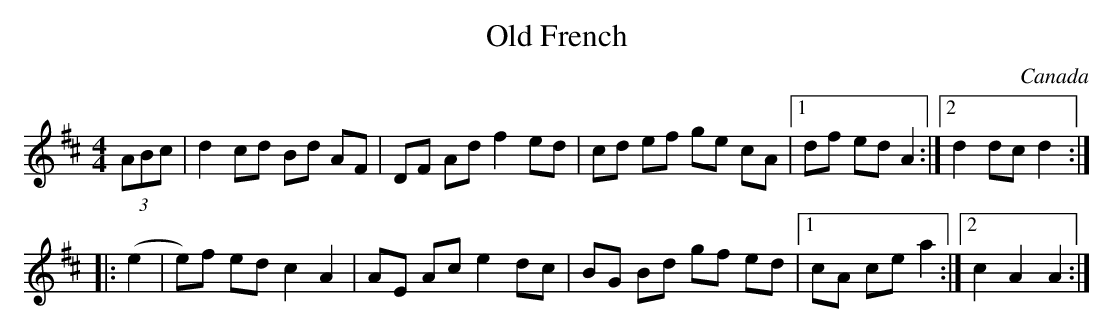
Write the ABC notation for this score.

X:1
T:Old French
O:Canada
M:4/4
K:D
(3ABc|\
d2cd Bd AF|DF Ad f2ed|cd ef ge cA\
|1 df ed A2 :|2 d2dc d2 ::
(e2|\
e)f ed c2A2|AE Ac e2dc|BG Bd gf ed\
|1 cA ce a2 :|2 c2A2 A2 :|
